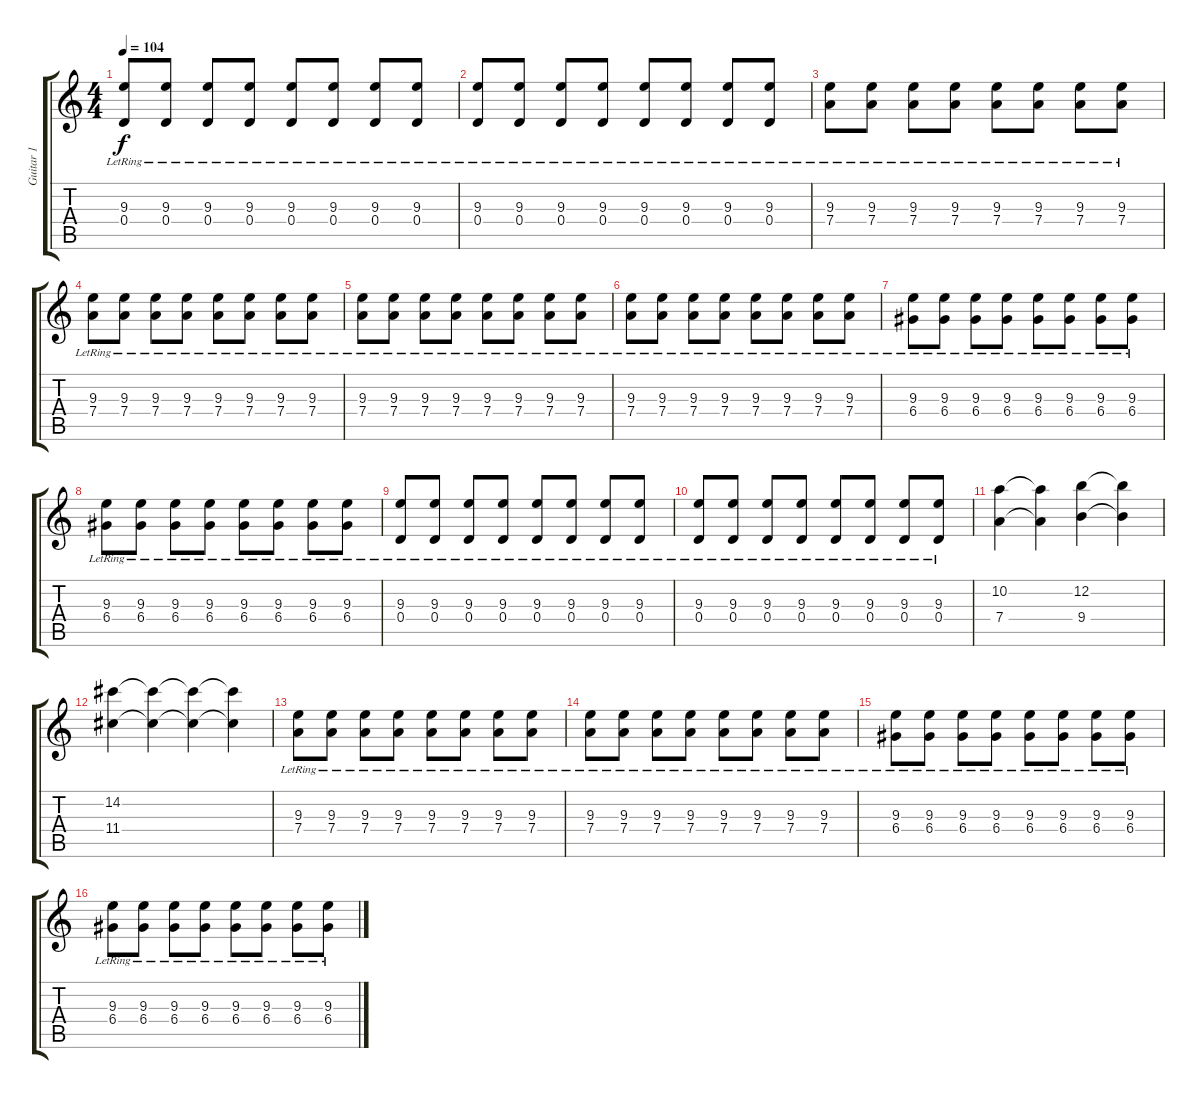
\track ("Guitar 1" "Guitar 1") {instrument electricguitarclean}
\staff {score tabs}
\tuning (E4 B3 G3 D3 A2 E2) {hide}
\ts (4 4)
\tempo 104
\clef g2
\ks c
(9.3 0.4{lr}).8{dy f} (9.3{lr} 0.4).8 (9.3 0.4{lr}).8 (9.3{lr} 0.4).8 (9.3 0.4{lr}).8 (9.3{lr} 0.4).8 (9.3 0.4{lr}).8 (9.3{lr} 0.4).8 |
(9.3 0.4{lr}).8 (9.3{lr} 0.4).8 (9.3 0.4{lr}).8 (9.3{lr} 0.4).8 (9.3 0.4{lr}).8 (9.3{lr} 0.4).8 (9.3 0.4{lr}).8 (9.3{lr} 0.4).8 |
(9.3 7.4{lr}).8 (9.3{lr} 7.4).8 (9.3 7.4{lr}).8 (9.3{lr} 7.4).8 (9.3 7.4{lr}).8 (9.3{lr} 7.4).8 (9.3 7.4{lr}).8 (9.3{lr} 7.4).8 |
(9.3 7.4{lr}).8 (9.3{lr} 7.4).8 (9.3 7.4{lr}).8 (9.3{lr} 7.4).8 (9.3 7.4{lr}).8 (9.3{lr} 7.4).8 (9.3 7.4{lr}).8 (9.3{lr} 7.4).8 |
(9.3 7.4{lr}).8 (9.3{lr} 7.4).8 (9.3 7.4{lr}).8 (9.3{lr} 7.4).8 (9.3 7.4{lr}).8 (9.3{lr} 7.4).8 (9.3 7.4{lr}).8 (9.3{lr} 7.4).8 |
(9.3 7.4{lr}).8 (9.3{lr} 7.4).8 (9.3 7.4{lr}).8 (9.3{lr} 7.4).8 (9.3 7.4{lr}).8 (9.3{lr} 7.4).8 (9.3 7.4{lr}).8 (9.3{lr} 7.4).8 |
(9.3 6.4{lr}).8 (9.3{lr} 6.4).8 (9.3 6.4{lr}).8 (9.3{lr} 6.4).8 (9.3 6.4{lr}).8 (9.3{lr} 6.4).8 (9.3 6.4{lr}).8 (9.3{lr} 6.4).8 |
(9.3 6.4{lr}).8 (9.3{lr} 6.4).8 (9.3 6.4{lr}).8 (9.3{lr} 6.4).8 (9.3 6.4{lr}).8 (9.3{lr} 6.4).8 (9.3 6.4{lr}).8 (9.3{lr} 6.4).8 |
(9.3 0.4{lr}).8 (9.3{lr} 0.4).8 (9.3 0.4{lr}).8 (9.3{lr} 0.4).8 (9.3 0.4{lr}).8 (9.3{lr} 0.4).8 (9.3 0.4{lr}).8 (9.3{lr} 0.4).8 |
(9.3 0.4{lr}).8 (9.3{lr} 0.4).8 (9.3 0.4{lr}).8 (9.3{lr} 0.4).8 (9.3 0.4{lr}).8 (9.3{lr} 0.4).8 (9.3 0.4{lr}).8 (9.3{lr} 0.4).8 |
(10.2 7.4).4{volume 13 instrument overdrivenguitar} (10.2{t} 7.4{t}).4 (12.2 9.4).4 (12.2{t} 9.4{t}).4 |
(14.2 11.4).4 (14.2{t} 11.4{t}).4 (14.2{t} 11.4{t}).4 (14.2{t} 11.4{t}).4 |
(9.3 7.4{lr}).8{volume 9 instrument electricguitarclean} (9.3{lr} 7.4).8 (9.3 7.4{lr}).8 (9.3{lr} 7.4).8 (9.3 7.4{lr}).8 (9.3{lr} 7.4).8 (9.3 7.4{lr}).8 (9.3{lr} 7.4).8 |
(9.3 7.4{lr}).8 (9.3{lr} 7.4).8 (9.3 7.4{lr}).8 (9.3{lr} 7.4).8 (9.3 7.4{lr}).8 (9.3{lr} 7.4).8 (9.3 7.4{lr}).8 (9.3{lr} 7.4).8 |
(9.3 6.4{lr}).8 (9.3{lr} 6.4).8 (9.3 6.4{lr}).8 (9.3{lr} 6.4).8 (9.3 6.4{lr}).8 (9.3{lr} 6.4).8 (9.3 6.4{lr}).8 (9.3{lr} 6.4).8 |
(9.3 6.4{lr}).8 (9.3{lr} 6.4).8 (9.3 6.4{lr}).8 (9.3{lr} 6.4).8 (9.3 6.4{lr}).8 (9.3{lr} 6.4).8 (9.3 6.4{lr}).8 (9.3{lr} 6.4).8
